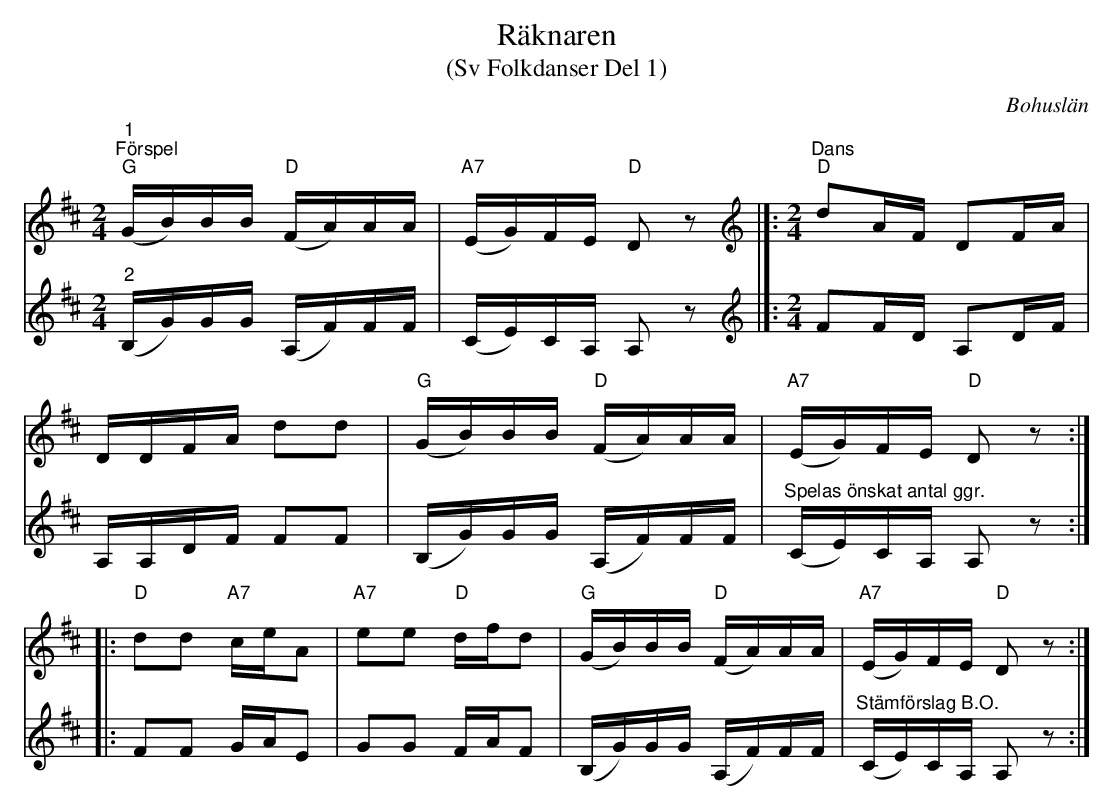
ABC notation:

X:1
T:Räknaren
O:Bohuslän
T:(Sv Folkdanser Del 1)
L:1/16
M:2/4
K:D
V:1
"^1""^Förspel""G" (GB)BB"D" (FA)AA |"A7" (EG)FE"D" D2 z2 |]: [K:D][M:2/4][K:treble]"^Dans""D" d2AF D2FA |
DDFA d2d2 |"G" (GB)BB"D" (FA)AA | "A7" (EG)FE"D" D2 z2 ::
"D" d2d2"A7" ceA2 |"A7" e2e2"D" dfd2 |"G" (GB)BB"D" (FA)AA | "A7" (EG)FE"D" D2 z2 :|
V:2
"^2" (B,G)GG (A,F)FF | (CE)CA, A,2 z2 |]:[K:D][M:2/4][K:treble] F2FD A,2DF |
A,A,DF F2F2 | (B,G)GG (A,F)FF |"^Spelas önskat antal ggr." (CE)CA, A,2 z2 ::
F2F2 GAE2 | G2G2 FAF2 | (B,G)GG (A,F)FF |"^Stämförslag B.O." (CE)CA, A,2 z2 :|
